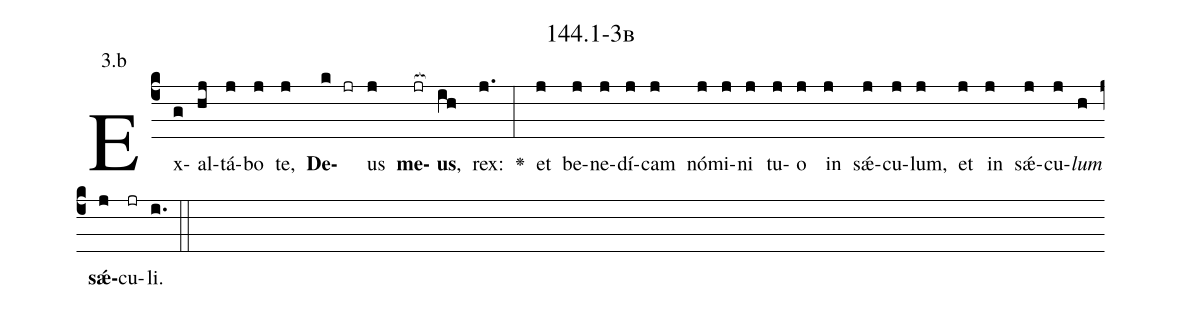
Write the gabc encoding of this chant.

name: 144.1-3b;
annotation: 3.b;
%%
(c4)Ex(g)al(hj)tá(j)bo(j) te,(j) <b>De</b>(k jr)us(j) <b>me</b>(jr[ocb:1{])<b>us</b>,(ih[ocb:0}]) rex:(j.) <v>\greheightstar</v>(:) et(j) be(j)ne(j)dí(j)cam(j) nó(j)mi(j)ni(j) tu(j)o(j) in(j) sǽ(j)cu(j)lum,(j) et(j) in(j) sǽ(j)cu(j)<i>lum</i>(h) <b>sǽ</b>(j)cu(jr)li.(i.) (::)


%E(j) u(j) o(j) u(h) a(j) e.(i.) (::)
